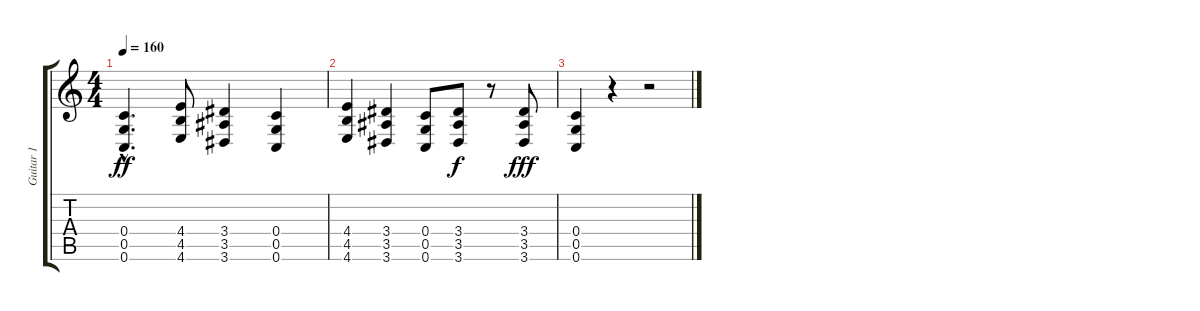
\track ("Guitar 1" "Guitar 1") {instrument overdrivenguitar}
\staff {score tabs}
\tuning (D4 A3 F3 C3 G2 C2) {hide}
\ts (4 4)
\tempo 160
\clef g2
\ks c
(0.4{hac} 0.5{hac} 0.6{hac}).4{d dy ff} (4.4 4.5 4.6).8 (3.4 3.5 3.6).4 (0.4 0.5 0.6).4 |
(4.4 4.5 4.6).4 (3.4 3.5 3.6).4 (0.4 0.5 0.6).8 (3.4 3.5 3.6).8{dy f} r.8 (3.4 3.5 3.6).8{dy fff} |
(0.4 0.5 0.6).4 r.4 r.2
